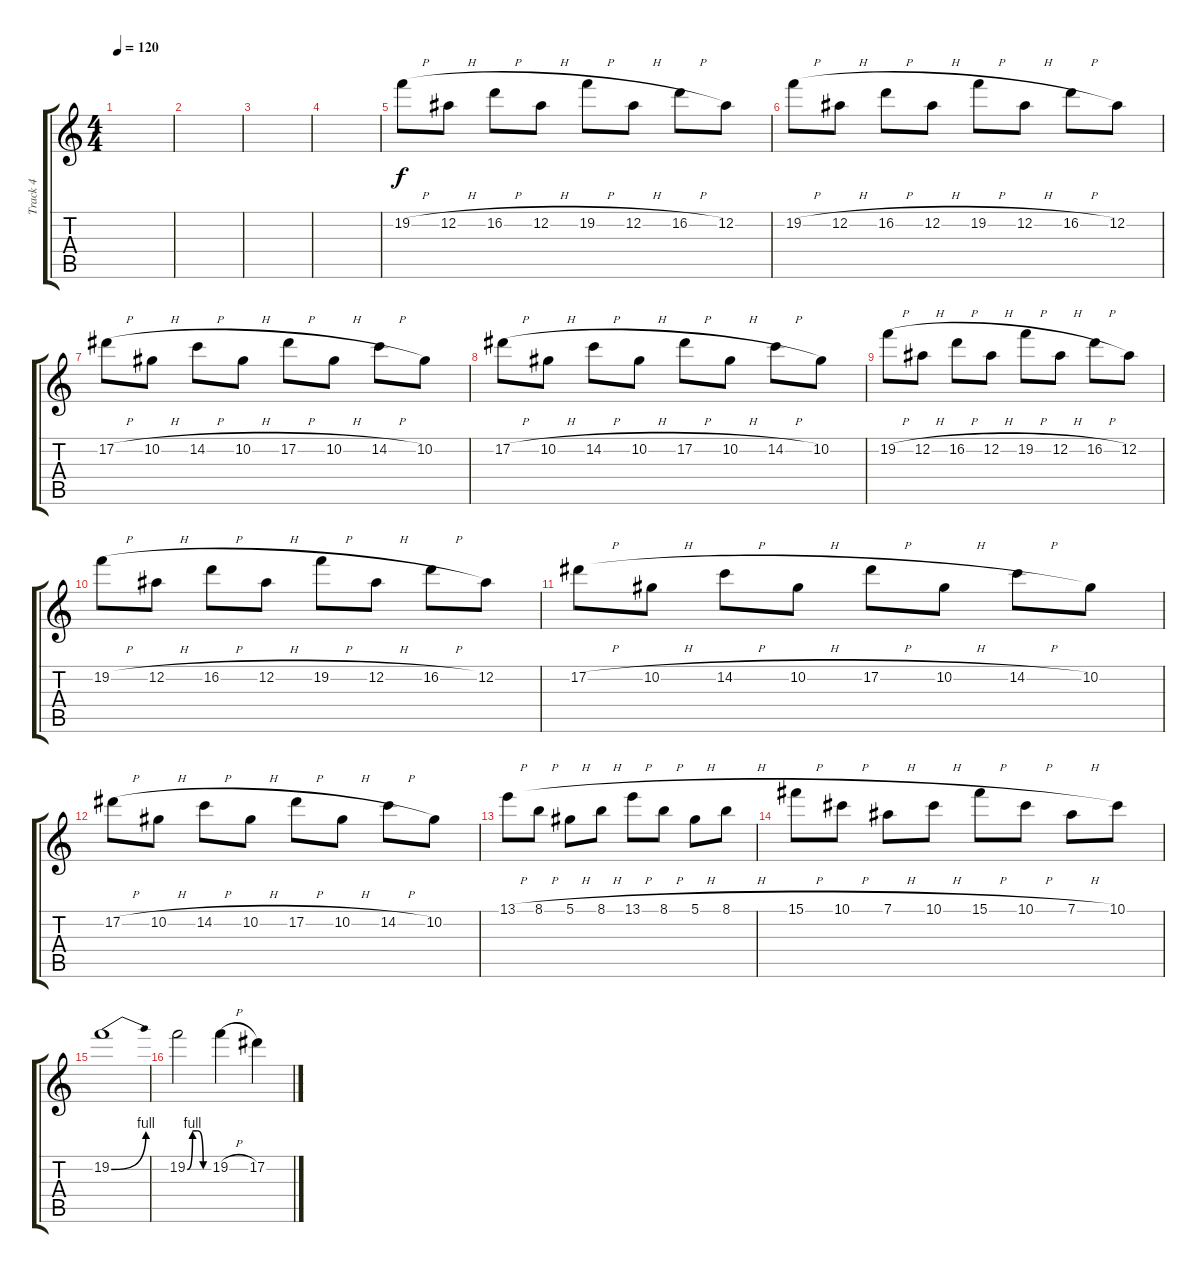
\track ("Track 4" "Track 4") {instrument distortionguitar}
\staff {score tabs}
\tuning (Eb4 Bb3 Gb3 Db3 Ab2 Eb2) {hide}
\ts (4 4)
\tempo 120
\clef g2
\ks aminor
|
|
\ks c
|
|
19.2{h}.8 12.2{h}.8 16.2{h}.8 12.2{h}.8 19.2{h}.8 12.2{h}.8 16.2{h}.8 12.2.8 |
19.2{h}.8 12.2{h}.8 16.2{h}.8 12.2{h}.8 19.2{h}.8 12.2{h}.8 16.2{h}.8 12.2.8 |
17.2{h}.8 10.2{h}.8 14.2{h}.8 10.2{h}.8 17.2{h}.8 10.2{h}.8 14.2{h}.8 10.2.8 |
17.2{h}.8 10.2{h}.8 14.2{h}.8 10.2{h}.8 17.2{h}.8 10.2{h}.8 14.2{h}.8 10.2.8 |
19.2{h}.8 12.2{h}.8 16.2{h}.8 12.2{h}.8 19.2{h}.8 12.2{h}.8 16.2{h}.8 12.2.8 |
19.2{h}.8 12.2{h}.8 16.2{h}.8 12.2{h}.8 19.2{h}.8 12.2{h}.8 16.2{h}.8 12.2.8 |
17.2{h}.8 10.2{h}.8 14.2{h}.8 10.2{h}.8 17.2{h}.8 10.2{h}.8 14.2{h}.8 10.2.8 |
17.2{h}.8 10.2{h}.8 14.2{h}.8 10.2{h}.8 17.2{h}.8 10.2{h}.8 14.2{h}.8 10.2.8 |
13.1{h}.8 8.1{h}.8 5.1{h}.8 8.1{h}.8 13.1{h}.8 8.1{h}.8 5.1{h}.8 8.1{h}.8 |
15.1{h}.8 10.1{h}.8 7.1{h}.8 10.1{h}.8 15.1{h}.8 10.1{h}.8 7.1{h}.8 10.1.8 |
19.2{be (bend 0 0 60 4)}.1 |
19.2{be (custom 0 0 15 4 30 4 45 0 60 0)}.2 19.2{h}.4 17.2.4
